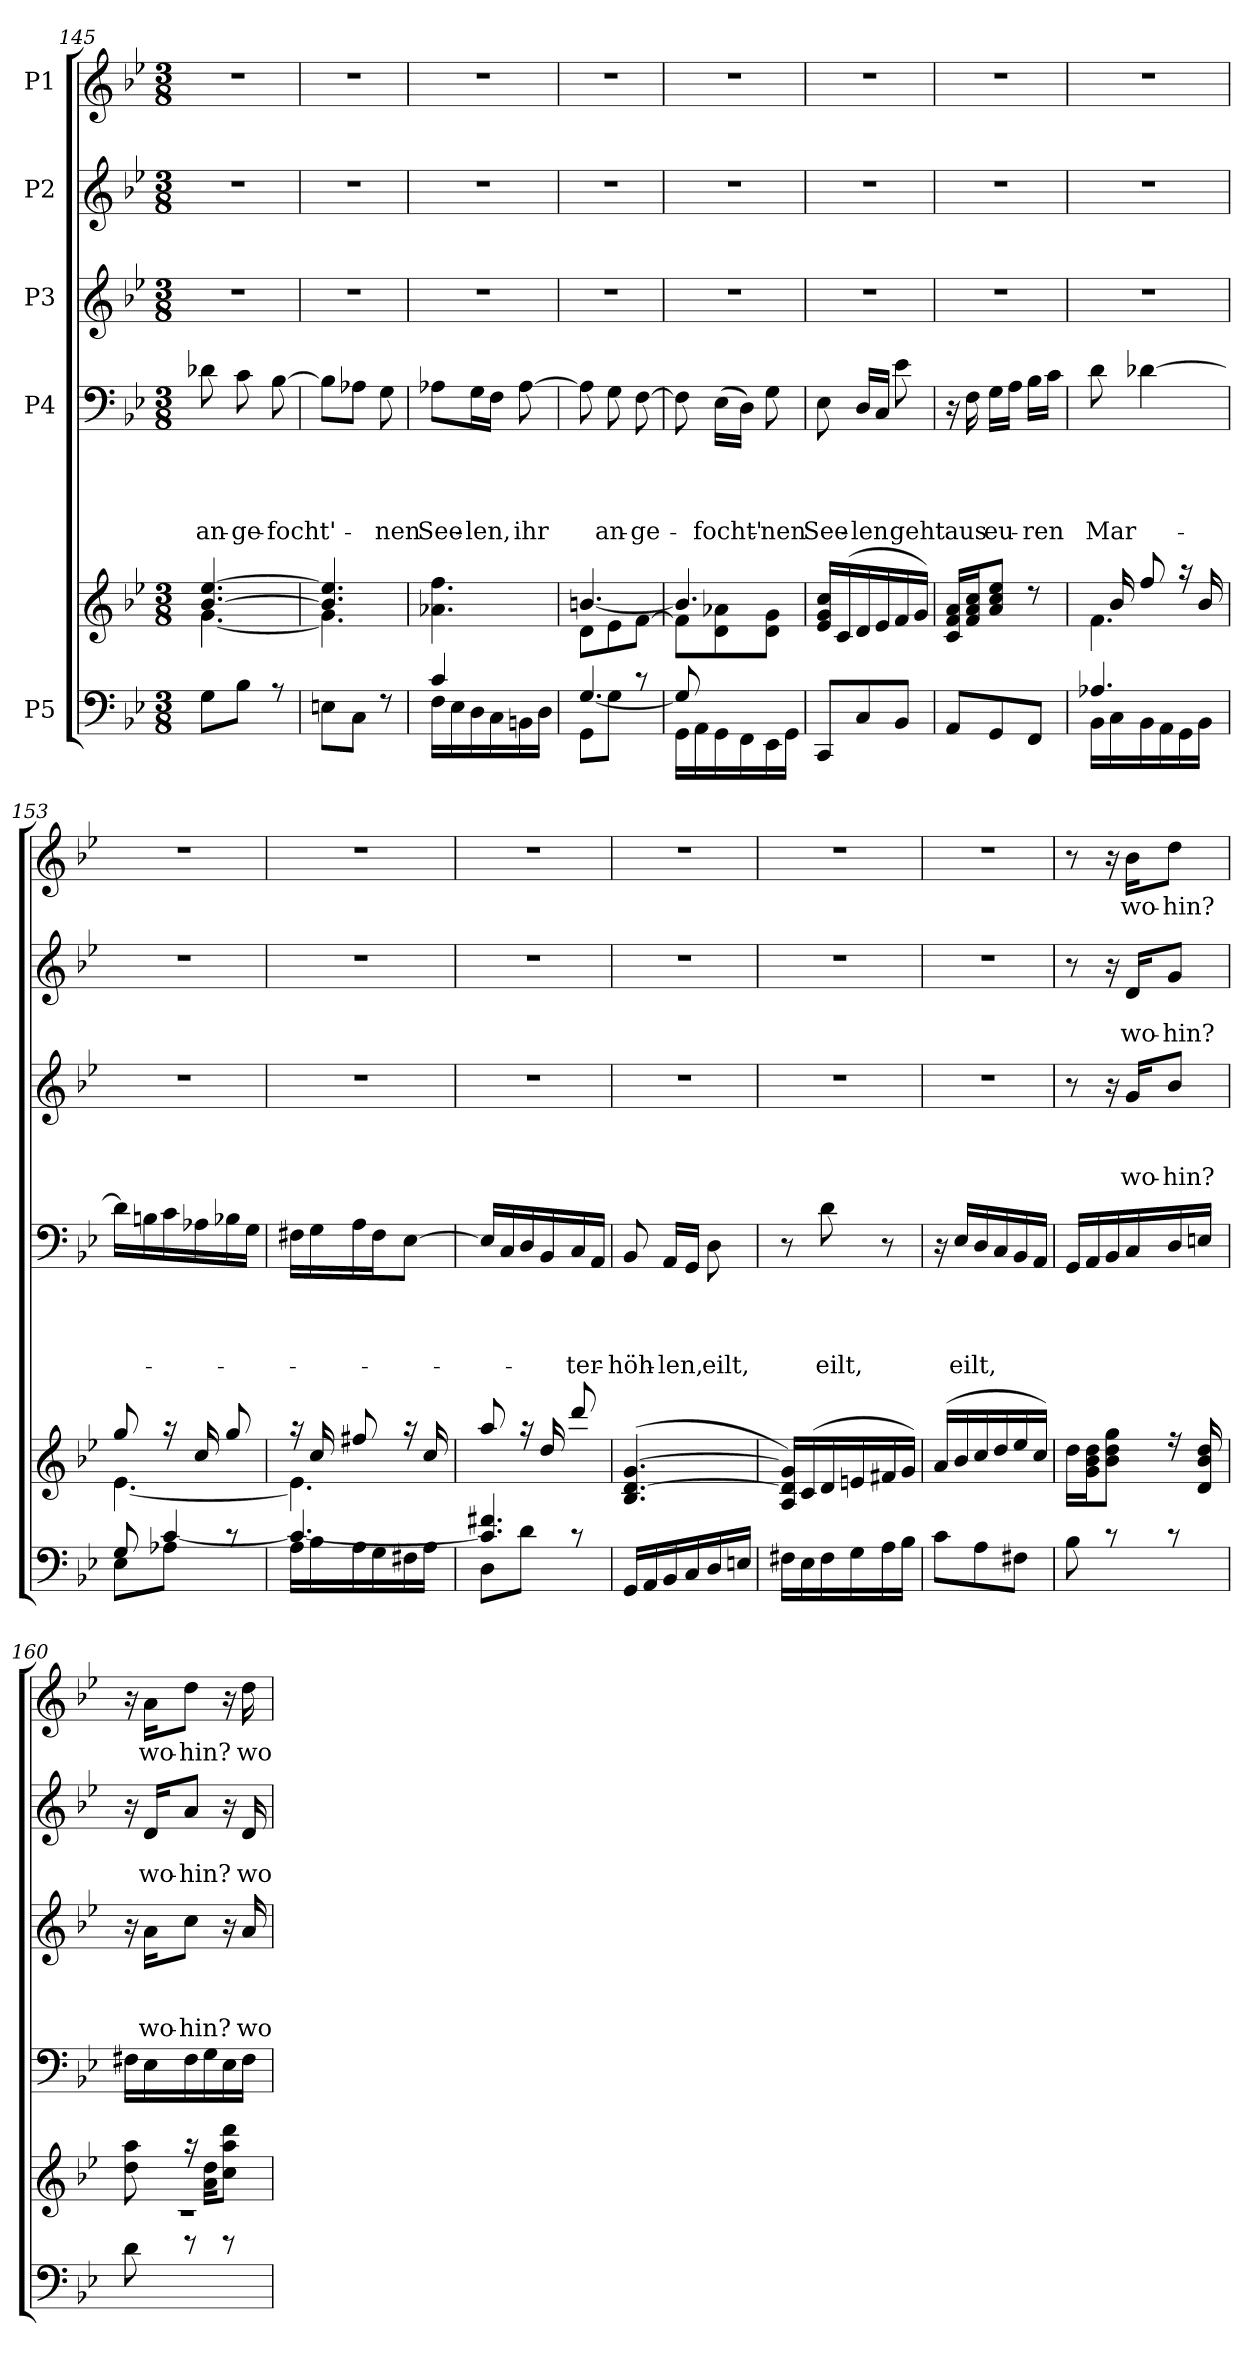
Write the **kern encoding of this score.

**kern	**kern	**kern	**text	**text	**text	**text	**kern	**text	**text	**text	**kern	**text	**text	**kern	**text
*part5	*part5	*part4	*part4	*part4	*part4	*part4	*part3	*part3	*part3	*part3	*part2	*part2	*part2	*part1	*part1
*staff6	*staff5	*staff4	*staff4	*staff4	*staff4	*staff4	*staff3	*staff3	*staff3	*staff3	*staff2	*staff2	*staff2	*staff1	*staff1
*I"P5	*	*I"P4	*	*	*	*	*I"P3	*	*	*	*I"P2	*	*	*I"P1	*
*clefF4	*clefG2	*clefF4	*	*	*	*	*clefG2	*	*	*	*clefG2	*	*	*clefG2	*
*	*	*	*	*	*	*	*ITrd7c12	*	*	*	*	*	*	*	*
*k[b-e-]	*k[b-e-]	*k[b-e-]	*	*	*	*	*k[b-e-]	*	*	*	*k[b-e-]	*	*	*k[b-e-]	*
*B-:	*B-:	*B-:	*	*	*	*	*B-:	*	*	*	*B-:	*	*	*B-:	*
*M3/8	*M3/8	*M3/8	*	*	*	*	*M3/8	*	*	*	*M3/8	*	*	*M3/8	*
=145	=145	=145	=145	=145	=145	=145	=145	=145	=145	=145	=145	=145	=145	=145	=145
*^	*^	*	*	*	*	*	*	*	*	*	*	*	*	*	*
!	!	!	!	!	!	!	!	!LO:LY:b	!LO:N:vis=1	!	!	!	!LO:N:vis=1	!	!	!LO:N:vis=1	!
8G\L	4.ryy	[>4.b-/ [>4.ee-/	[<4.g\	8d-X\	.	.	.	an-	4.r	.	.	.	4.r	.	.	4.r	.
!	!	!	!	!	!	!	!	!LO:LY:b	!	!	!	!	!	!	!	!	!
8B-\J	.	.	.	8c\	.	.	.	-ge-	.	.	.	.	.	.	.	.	.
!	!	!	!	!	!	!	!	!LO:LY:b	!	!	!	!	!	!	!	!	!
8r	.	.	.	[>8B-\	.	.	.	-focht'-	.	.	.	.	.	.	.	.	.
=146	=146	=146	=146	=146	=146	=146	=146	=146	=146	=146	=146	=146	=146	=146	=146	=146	=146
!	!	!	!	!	!	!	!	!	!LO:N:vis=1	!	!	!	!LO:N:vis=1	!	!	!LO:N:vis=1	!
8En\L	4.ryy	4.b-/] 4.ee-/]	4.g\]	8B-\L]	.	.	.	.	4.r	.	.	.	4.r	.	.	4.r	.
8C\J	.	.	.	8A-X\J	.	.	.	.	.	.	.	.	.	.	.	.	.
!	!	!	!	!	!	!	!	!LO:LY:b	!	!	!	!	!	!	!	!	!
8r	.	.	.	8G\	.	.	.	-nen	.	.	.	.	.	.	.	.	.
=147	=147	=147	=147	=147	=147	=147	=147	=147	=147	=147	=147	=147	=147	=147	=147	=147	=147
!	!	!	!	!	!	!	!	!LO:LY:b	!LO:N:vis=1	!	!	!	!LO:N:vis=1	!	!	!LO:N:vis=1	!
16F\LL	4c/	4.a-X\ 4.ff\	4.ryy	8A-X\L	.	.	.	See-	4.r	.	.	.	4.r	.	.	4.r	.
16E-\	.	.	.	.	.	.	.	.	.	.	.	.	.	.	.	.	.
!	!	!	!	!	!	!	!	!LO:LY:b	!	!	!	!	!	!	!	!	!
16D\	.	.	.	16G\L	.	.	.	-len,	.	.	.	.	.	.	.	.	.
16C\	.	.	.	16F\JJ	.	.	.	.	.	.	.	.	.	.	.	.	.
!	!	!	!	!	!	!	!	!LO:LY:b	!	!	!	!	!	!	!	!	!
16BBn\	8ryy	.	.	[>8A-\	.	.	.	ihr	.	.	.	.	.	.	.	.	.
16D\JJ	.	.	.	.	.	.	.	.	.	.	.	.	.	.	.	.	.
=148	=148	=148	=148	=148	=148	=148	=148	=148	=148	=148	=148	=148	=148	=148	=148	=148	=148
!	!	!	!	!	!	!	!	!	!LO:N:vis=1	!	!	!	!LO:N:vis=1	!	!	!LO:N:vis=1	!
8GG\L	[>4.G/	8d\L	[>4.bn/	8A-\]	.	.	.	.	4.r	.	.	.	4.r	.	.	4.r	.
!	!	!	!	!	!	!	!	!LO:LY:b	!	!	!	!	!	!	!	!	!
8G\J	.	8e-\	.	8G\	.	.	.	an-	.	.	.	.	.	.	.	.	.
!	!	!	!	!	!	!	!	!LO:LY:b	!	!	!	!	!	!	!	!	!
8rc	.	[<8f\J	.	[>8F\	.	.	.	-ge-	.	.	.	.	.	.	.	.	.
!!LO:LB:g=z
=149	=149	=149	=149	=149	=149	=149	=149	=149	=149	=149	=149	=149	=149	=149	=149	=149	=149
!	!	!	!	!	!	!	!	!	!LO:N:vis=1	!	!	!	!LO:N:vis=1	!	!	!LO:N:vis=1	!
16GG\LL	8G/]	8f\L]	4.b/]	8F\]	.	.	.	.	4.r	.	.	.	4.r	.	.	4.r	.
16AA\	.	.	.	.	.	.	.	.	.	.	.	.	.	.	.	.	.
!	!	!	!	!	!	!	!	!LO:LY:b	!	!	!	!	!	!	!	!	!
16GG\	4ryy	8d\ 8a-X\	.	(>16E-\LL	.	.	.	-focht'-	.	.	.	.	.	.	.	.	.
16FF\	.	.	.	16D\JJ)	.	.	.	.	.	.	.	.	.	.	.	.	.
!	!	!	!	!	!	!	!	!LO:LY:b	!	!	!	!	!	!	!	!	!
16EE-\	.	8d\ 8g\J	.	8G\	.	.	.	-nen	.	.	.	.	.	.	.	.	.
16GG\JJ	.	.	.	.	.	.	.	.	.	.	.	.	.	.	.	.	.
=150	=150	=150	=150	=150	=150	=150	=150	=150	=150	=150	=150	=150	=150	=150	=150	=150	=150
!	!	!	!	!	!	!	!	!LO:LY:b	!LO:N:vis=1	!	!	!	!LO:N:vis=1	!	!	!LO:N:vis=1	!
8CC/L	4.ryy	16e-/ 16g/ 16cc/LL	4.ryy	8E-\	.	.	.	See-	4.r	.	.	.	4.r	.	.	4.r	.
.	.	(<16c/	.	.	.	.	.	.	.	.	.	.	.	.	.	.	.
!	!	!	!	!	!	!	!	!LO:LY:b	!	!	!	!	!	!	!	!	!
8C/	.	16d/	.	16D/LL	.	.	.	-len	.	.	.	.	.	.	.	.	.
.	.	16e-/	.	16C/JJ	.	.	.	.	.	.	.	.	.	.	.	.	.
!	!	!	!	!	!	!	!	!LO:LY:b	!	!	!	!	!	!	!	!	!
8BB-/J	.	16f/	.	8e-\	.	.	.	geht	.	.	.	.	.	.	.	.	.
.	.	16g/JJ)	.	.	.	.	.	.	.	.	.	.	.	.	.	.	.
=151	=151	=151	=151	=151	=151	=151	=151	=151	=151	=151	=151	=151	=151	=151	=151	=151	=151
!	!	!	!	!	!	!	!	!	!LO:N:vis=1	!	!	!	!LO:N:vis=1	!	!	!LO:N:vis=1	!
8AA/L	4.ryy	16c/ 16f/ 16a/LL	4.ryy	16r	.	.	.	.	4.r	.	.	.	4.r	.	.	4.r	.
!	!	!	!	!	!	!	!	!LO:LY:b	!	!	!	!	!	!	!	!	!
.	.	16f/ 16a/ 16cc/J	.	16F\	.	.	.	aus	.	.	.	.	.	.	.	.	.
!	!	!	!	!	!	!	!	!LO:LY:b	!	!	!	!	!	!	!	!	!
8GG/	.	8a/ 8cc/ 8ee-/J	.	16G\LL	.	.	.	eu-	.	.	.	.	.	.	.	.	.
.	.	.	.	16A\JJ	.	.	.	.	.	.	.	.	.	.	.	.	.
!	!	!	!	!	!	!	!	!LO:LY:b	!	!	!	!	!	!	!	!	!
8FF/J	.	8r	.	16B-\LL	.	.	.	-ren	.	.	.	.	.	.	.	.	.
.	.	.	.	16c\JJ	.	.	.	.	.	.	.	.	.	.	.	.	.
=152	=152	=152	=152	=152	=152	=152	=152	=152	=152	=152	=152	=152	=152	=152	=152	=152	=152
!	!	!	!	!	!	!	!	!LO:LY:b	!LO:N:vis=1	!	!	!	!LO:N:vis=1	!	!	!LO:N:vis=1	!
16BB-\LL	4.A-X/	16ryy	4.f\	8d\	.	.	.	Mar-	4.r	.	.	.	4.r	.	.	4.r	.
16C\	.	16b-/	.	.	.	.	.	.	.	.	.	.	.	.	.	.	.
16BB-\	.	8ff/	.	[>4d-X\	.	.	.	.	.	.	.	.	.	.	.	.	.
16AA\	.	.	.	.	.	.	.	.	.	.	.	.	.	.	.	.	.
16GG\	.	16raa	.	.	.	.	.	.	.	.	.	.	.	.	.	.	.
16BB-\JJ	.	16b-/	.	.	.	.	.	.	.	.	.	.	.	.	.	.	.
=153	=153	=153	=153	=153	=153	=153	=153	=153	=153	=153	=153	=153	=153	=153	=153	=153	=153
!	!	!	!	!	!	!	!	!	!LO:N:vis=1	!	!	!	!LO:N:vis=1	!	!	!LO:N:vis=1	!
8E-\L	8G/	8gg/	[<4.e-\	16d-\LL]	.	.	.	.	4.r	.	.	.	4.r	.	.	4.r	.
.	.	.	.	16Bn\	.	.	.	.	.	.	.	.	.	.	.	.	.
8A-X\J	[>4c/	16raa	.	16c\	.	.	.	.	.	.	.	.	.	.	.	.	.
.	.	16cc/	.	16A-X\	.	.	.	.	.	.	.	.	.	.	.	.	.
8rc	.	8gg/	.	16B-X\	.	.	.	.	.	.	.	.	.	.	.	.	.
.	.	.	.	16G\JJ	.	.	.	.	.	.	.	.	.	.	.	.	.
=154	=154	=154	=154	=154	=154	=154	=154	=154	=154	=154	=154	=154	=154	=154	=154	=154	=154
!	!	!	!	!	!	!	!	!	!LO:N:vis=1	!	!	!	!LO:N:vis=1	!	!	!LO:N:vis=1	!
16A\LL	4.c/_	16raa	4.e-\]	16F#X\LL	.	.	.	.	4.r	.	.	.	4.r	.	.	4.r	.
16B-\	.	16cc/	.	16G\	.	.	.	.	.	.	.	.	.	.	.	.	.
16A\	.	8ff#X/	.	16A\	.	.	.	.	.	.	.	.	.	.	.	.	.
16G\	.	.	.	16F#\J	.	.	.	.	.	.	.	.	.	.	.	.	.
16F#X\	.	16raa	.	[>8E-\J	.	.	.	.	.	.	.	.	.	.	.	.	.
16A\JJ	.	16cc/	.	.	.	.	.	.	.	.	.	.	.	.	.	.	.
!!LO:PB:g=z
=155	=155	=155	=155	=155	=155	=155	=155	=155	=155	=155	=155	=155	=155	=155	=155	=155	=155
!	!	!	!	!	!	!	!	!	!LO:N:vis=1	!	!	!	!LO:N:vis=1	!	!	!LO:N:vis=1	!
8D\L	4.c/] 4.f#X/	8aa/	4.ryy	16E-/LL]	.	.	.	.	4.r	.	.	.	4.r	.	.	4.r	.
.	.	.	.	16C/	.	.	.	.	.	.	.	.	.	.	.	.	.
8d\J	.	16r	.	16D/	.	.	.	.	.	.	.	.	.	.	.	.	.
.	.	16dd/	.	16BB-/	.	.	.	.	.	.	.	.	.	.	.	.	.
!	!	!	!	!	!	!	!	!LO:LY:b	!	!	!	!	!	!	!	!	!
8rc	.	8ddd/	.	16C/	.	.	.	-ter-	.	.	.	.	.	.	.	.	.
.	.	.	.	16AA/JJ	.	.	.	.	.	.	.	.	.	.	.	.	.
=156	=156	=156	=156	=156	=156	=156	=156	=156	=156	=156	=156	=156	=156	=156	=156	=156	=156
!	!	!	!	!	!	!	!	!LO:LY:b	!LO:N:vis=1	!	!	!	!LO:N:vis=1	!	!	!LO:N:vis=1	!
16GG/LL	4.ryy	(>4.B-/ [>4.d/ [>4.g/	4.ryy	8BB-/	.	.	.	-höh-	4.r	.	.	.	4.r	.	.	4.r	.
16AA/	.	.	.	.	.	.	.	.	.	.	.	.	.	.	.	.	.
!	!	!	!	!	!	!	!	!LO:LY:b	!	!	!	!	!	!	!	!	!
16BB-/	.	.	.	16AA/LL	.	.	.	-len,	.	.	.	.	.	.	.	.	.
16C/	.	.	.	16GG/JJ	.	.	.	.	.	.	.	.	.	.	.	.	.
!	!	!	!	!	!	!	!	!LO:LY:b	!	!	!	!	!	!	!	!	!
16D/	.	.	.	8D\	.	.	.	eilt,	.	.	.	.	.	.	.	.	.
16En/JJ	.	.	.	.	.	.	.	.	.	.	.	.	.	.	.	.	.
=157	=157	=157	=157	=157	=157	=157	=157	=157	=157	=157	=157	=157	=157	=157	=157	=157	=157
!	!	!	!	!	!	!	!	!	!LO:N:vis=1	!	!	!	!LO:N:vis=1	!	!	!LO:N:vis=1	!
16F#X\LL	4.ryy	16A/ 16d/] 16g/]LL)	4.ryy	8r	.	.	.	.	4.r	.	.	.	4.r	.	.	4.r	.
16E-\	.	(<16c/	.	.	.	.	.	.	.	.	.	.	.	.	.	.	.
!	!	!	!	!	!	!	!	!LO:LY:b	!	!	!	!	!	!	!	!	!
16F#\	.	16d/	.	8d\	.	.	.	eilt,	.	.	.	.	.	.	.	.	.
16G\	.	16en/	.	.	.	.	.	.	.	.	.	.	.	.	.	.	.
16A\	.	16f#X/	.	8r	.	.	.	.	.	.	.	.	.	.	.	.	.
16B-\JJ	.	16g/JJ)	.	.	.	.	.	.	.	.	.	.	.	.	.	.	.
=158	=158	=158	=158	=158	=158	=158	=158	=158	=158	=158	=158	=158	=158	=158	=158	=158	=158
!	!	!	!	!	!	!	!	!	!LO:N:vis=1	!	!	!	!LO:N:vis=1	!	!	!LO:N:vis=1	!
8c\L	4.ryy	(>16a/LL	4.ryy	16r	.	.	.	.	4.r	.	.	.	4.r	.	.	4.r	.
!	!	!	!	!	!	!	!	!LO:LY:b	!	!	!	!	!	!	!	!	!
.	.	16b-/	.	16E-/LL	.	.	.	eilt,	.	.	.	.	.	.	.	.	.
8A\	.	16cc/	.	16D/	.	.	.	.	.	.	.	.	.	.	.	.	.
.	.	16dd/	.	16C/	.	.	.	.	.	.	.	.	.	.	.	.	.
8F#X\J	.	16ee-/	.	16BB-/	.	.	.	.	.	.	.	.	.	.	.	.	.
.	.	16cc/JJ)	.	16AA/JJ	.	.	.	.	.	.	.	.	.	.	.	.	.
=159	=159	=159	=159	=159	=159	=159	=159	=159	=159	=159	=159	=159	=159	=159	=159	=159	=159
8B-\	4.ryy	16dd\LL	4.ryy	16GG/LL	.	.	.	.	8r	.	.	.	8r	.	.	8r	.
.	.	16g\ 16b-\ 16dd\J	.	16AA/	.	.	.	.	.	.	.	.	.	.	.	.	.
8r	.	8b-\ 8dd\ 8gg\J	.	16BB-/	.	.	.	.	16r	.	.	.	16r	.	.	16r	.
!	!	!	!	!	!	!	!	!	!	!	!	!LO:LY:b	!	!	!LO:LY:b	!	!LO:LY:b
.	.	.	.	16C/	.	.	.	.	16G/KL	.	.	wo-	16d/KL	.	wo-	16b-\KL	wo-
!	!	!	!	!	!	!	!	!	!	!	!	!LO:LY:b	!	!	!LO:LY:b	!	!LO:LY:b
8r	.	16r	.	16D/	.	.	.	.	8B-/J	.	.	-hin?	8g/J	.	-hin?	8dd\J	-hin?
.	.	16d/ 16b-/ 16dd/	.	16En/JJ	.	.	.	.	.	.	.	.	.	.	.	.	.
=160	=160	=160	=160	=160	=160	=160	=160	=160	=160	=160	=160	=160	=160	=160	=160	=160	=160
!	!	!	!LO:N:vis=1	!	!	!	!	!	!	!	!	!	!	!	!	!	!
8d\	4.ryy	8dd\ 8aa\	4.rc	16F#X\LL	.	.	.	.	16r	.	.	.	16r	.	.	16r	.
!	!	!	!	!	!	!	!	!	!	!	!	!LO:LY:b	!	!	!LO:LY:b	!	!LO:LY:b
.	.	.	.	16E-\	.	.	.	.	16A\KL	.	.	wo-	16d/KL	.	wo-	16a\KL	wo-
!	!	!	!	!	!	!	!	!	!	!	!	!LO:LY:b	!	!	!LO:LY:b	!	!LO:LY:b
8r	.	16raa	.	16F#\	.	.	.	.	8c\J	.	.	-hin?	8a/J	.	-hin?	8dd\J	-hin?
.	.	16a\ 16dd\KL	.	16G\	.	.	.	.	.	.	.	.	.	.	.	.	.
8r	.	8cc\ 8aa\ 8ddd\J	.	16E-\	.	.	.	.	16r	.	.	.	16r	.	.	16r	.
!	!	!	!	!	!	!	!	!	!	!	!	!LO:LY:b	!	!	!LO:LY:b	!	!LO:LY:b
.	.	.	.	16F#\JJ	.	.	.	.	16A/	.	.	wo-	16d/	.	wo-	16dd\	wo-
*v	*v	*	*	*	*	*	*	*	*	*	*	*	*	*	*	*	*
*	*v	*v	*	*	*	*	*	*	*	*	*	*	*	*	*	*
=	=	=	=	=	=	=	=	=	=	=	=	=	=	=	=
*-	*-	*-	*-	*-	*-	*-	*-	*-	*-	*-	*-	*-	*-	*-	*-
